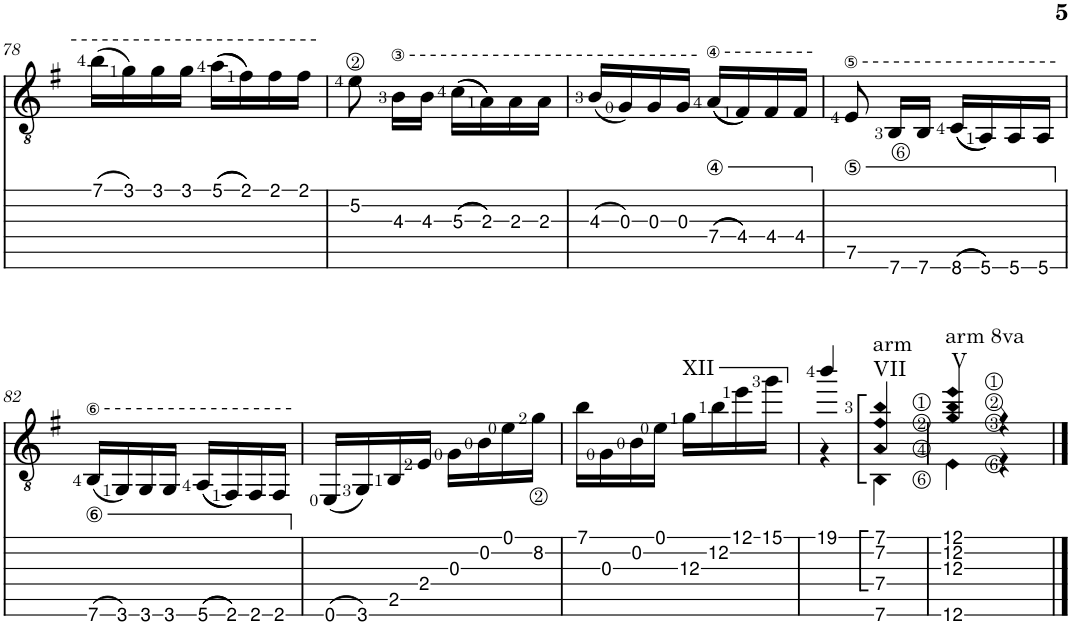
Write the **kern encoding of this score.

**kern	**kern
*part1	*part1
*staff2	*staff1
*I"Guitar	*
!!LO:PB:g=z
*	*clefGv2
*k[f#]	*k[f#]
*e:	*e:
*M2/4	*M2/4
=78	=78
16bLL	(16b\LL
16gJ	16g\)
16gL	16g\
16gJJ	16g\JJ
16aLL	((16a\LL
16f#J	16f#\))
16f#L	16f#\
16f#JJ	16f#\JJ
=79	=79
8eL	8e\
!	!LO:TX:a:t=③
16BL	16B\LL
16BJJ	16B\JJ
16cLL	((16c\LL
16AJ	16A\))
16AL	16A\
16AJJ	16A\JJ
=80	=80
16BLL	(16B/LL
16GJ	16G/)
16GL	16G/
16GJJ	16G/JJ
!	!LO:TX:a:t=④
!LO:TX:a:t=④	!
16ALL	((16A/LL
16F#J	16F#/))
16F#L	16F#/
16F#JJ	16F#/JJ
=81	=81
!	!LO:TX:a:t=⑤
!LO:TX:a:t=⑤	!
8EL	8E/
16BBL	16BB/LL
16BBJJ	16BB/JJ
16CLL	((16C/LL
16AAJ	16AA/))
16AAL	16AA/
16AAJJ	16AA/JJ
!!LO:LB:g=z
=82	=82
!	!LO:TX:a:t=⑥
!LO:TX:a:t=⑥	!
16BBLL	(16BB/LL
16GGJ	16GG/)
16GGL	16GG/
16GGJJ	16GG/JJ
16AALL	((16AA/LL
16FF#J	16FF#/))
16FF#L	16FF#/
16FF#JJ	16FF#/JJ
=83	=83
16EELL	(16EE/LL
16GGJ	16GG/)
16BBL	16BB/
16EJJ	16E/JJ
16GLL	16G\LL
16BJ	16B\
16eL	16e\
16gJJ	16g<\JJ
=84	=84
16bLL	16b\LL
16GJ	16G\
16BL	16B\
16eJJ	16e\JJ
!	!LO:TX:a:t=XII
16gLL	16g\LL
16bJ	16b\
16eeL	16ee\
16ggJJ	16gg\JJ
=85	=85
*^	*^
4bb	4r	4bb/	4r
!	!	!LO:TX:a:t=arm	!
!	!	!LO:TX:a:t=VII	!
!	!	!LO:N:n=1:head=diamond	!
!	!	!LO:N:n=2:head=diamond	!
!	!	!LO:N:n=3:head=diamond	!LO:N:head=diamond
4A: 4f#: 4b:	4BB	4A/< 4f#/< 4b/<	4BB\
=86	=86	=86	=86
!	!	!LO:TX:a:t=arm 8va	!
!	!	!LO:TX:a:t=V	!
!	!	!LO:N:n=1:head=diamond	!
!	!	!LO:N:n=2:head=diamond	!
!	!	!LO:N:n=3:head=diamond	!LO:N:head=diamond
4g 4b 4ee	4E	4g/ 4b/ 4ee/	4E\
4r	4r	4r	4r
*v	*v	*	*
*	*v	*v
==	==
*-	*-
